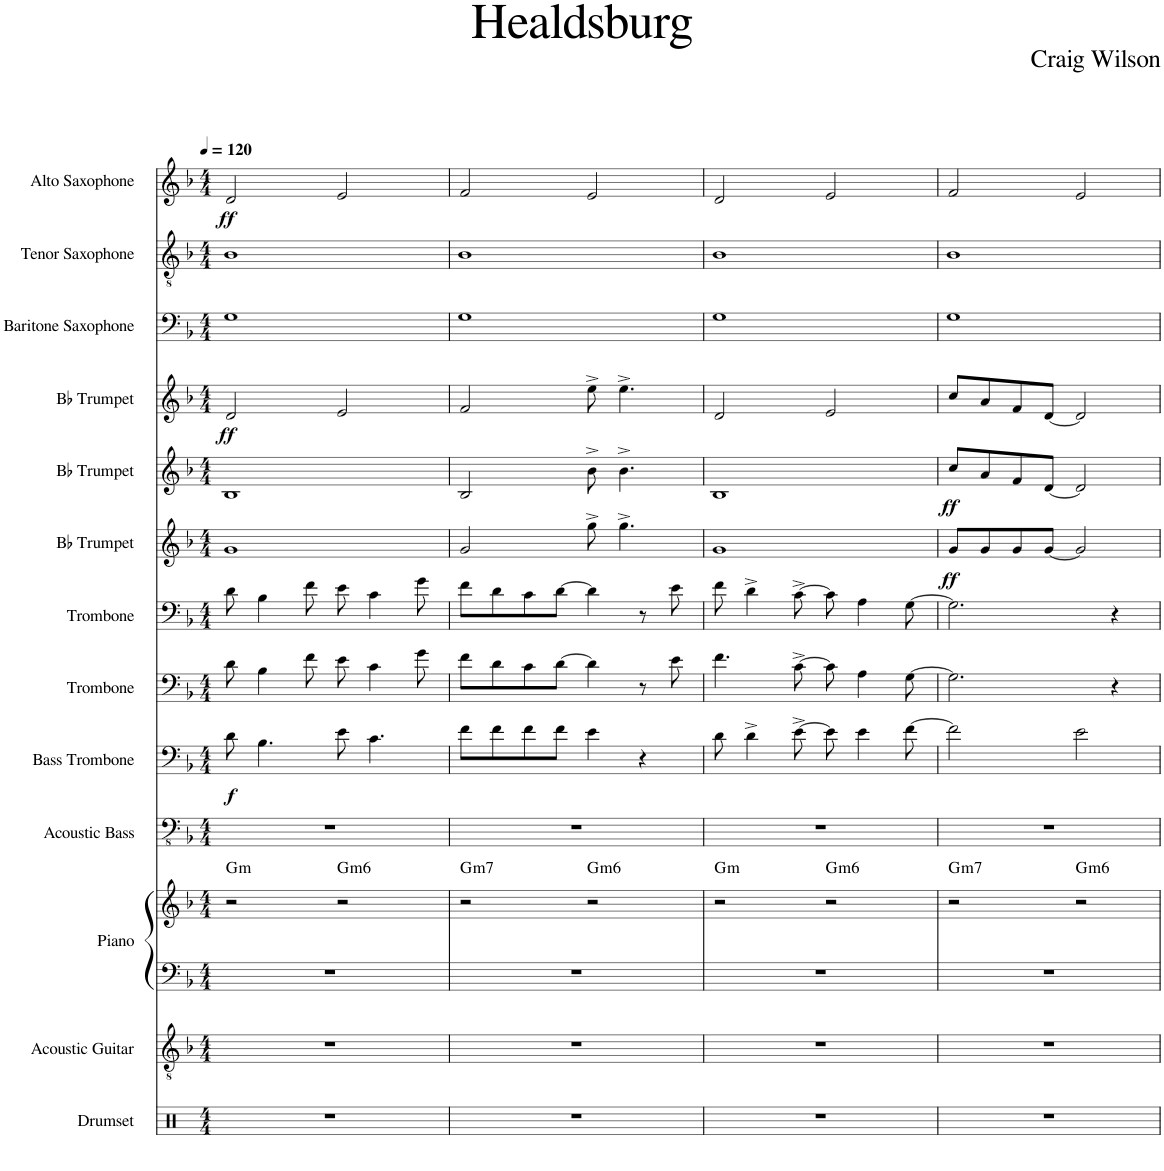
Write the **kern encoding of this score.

**kern	**kern	**kern	**kern	**harte	**kern	**kern	**dynam	**kern	**kern	**kern	**dynam	**kern	**dynam	**kern	**dynam	**kern	**kern	**kern	**dynam
*part13	*part12	*part11	*part11	*part11	*part10	*part9	*part9	*part8	*part7	*part6	*part6	*part5	*part5	*part4	*part4	*part3	*part2	*part1	*part1
*staff14	*staff13	*staff12	*staff11	*	*staff10	*staff9	*staff9	*staff8	*staff7	*staff6	*staff6	*staff5	*staff5	*staff4	*staff4	*staff3	*staff2	*staff1	*staff1
*I"Drumset	*I"Acoustic Guitar	*I"Piano	*	*	*I"Acoustic Bass	*I"Bass Trombone	*	*I"Trombone	*I"Trombone	*I"Bb Trumpet	*	*I"Bb Trumpet	*	*I"Bb Trumpet	*	*I"Baritone Saxophone	*I"Tenor Saxophone	*I"Alto Saxophone	*
*I'Drs.	*I'Guit.	*I'Pno.	*	*	*I'Bass	*I'B. Tbn.	*	*I'Tbn.	*I'Tbn.	*I'Bb Tpt.	*	*I'Bb Tpt.	*	*I'Bb Tpt.	*	*I'Bar. Sax.	*I'T. Sax.	*I'A. Sax.	*
*clefX	*clefGv2	*clefF4	*clefG2	*	*clefFv4	*clefF4	*	*clefF4	*clefF4	*clefG2	*	*clefG2	*	*clefG2	*	*clefF4	*clefGv2	*clefG2	*
*	*	*	*	*	*	*	*	*	*	*ITrd1c2	*	*ITrd1c2	*	*ITrd1c2	*	*ITrd12c21	*ITrd8c14	*ITrd5c9	*
*k[]	*k[b-]	*k[b-]	*k[b-]	*	*k[b-]	*k[b-]	*	*k[b-]	*k[b-]	*k[b-]	*	*k[b-]	*	*k[b-]	*	*k[b-]	*k[b-]	*k[b-]	*
*M4/4	*M4/4	*M4/4	*M4/4	*	*M4/4	*M4/4	*	*M4/4	*M4/4	*M4/4	*	*M4/4	*	*M4/4	*	*M4/4	*M4/4	*M4/4	*
*MM120	*MM120	*MM120	*MM120	*	*MM120	*MM120	*	*MM120	*MM120	*MM120	*	*MM120	*	*MM120	*	*MM120	*MM120	*MM120	*
=1	=1	=1	=1	=1	=1	=1	=1	=1	=1	=1	=1	=1	=1	=1	=1	=1	=1	=1	=1
!	!	!	!	!LO:H:kt=m	!	!	!LO:DY:b	!	!	!	!	!	!	!	!LO:DY:b	!	!	!	!LO:DY:b
1r	1r	1r	2r	G:min	1r	8d\	f	8d\	8d\	1g	.	1B-	.	2d/	ff	1G	1B-	2d/	ff
.	.	.	.	.	.	4.B-\	.	4B-\	4B-\	.	.	.	.	.	.	.	.	.	.
.	.	.	.	.	.	.	.	8f\	8f\	.	.	.	.	.	.	.	.	.	.
!	!	!	!	!LO:H:kt=m6	!	!	!	!	!	!	!	!	!	!	!	!	!	!	!
.	.	.	2r	G:min6	.	8e\	.	8e\	8e\	.	.	.	.	2e/	.	.	.	2e/	.
.	.	.	.	.	.	4.c\	.	4c\	4c\	.	.	.	.	.	.	.	.	.	.
.	.	.	.	.	.	.	.	8g\	8g\	.	.	.	.	.	.	.	.	.	.
=2	=2	=2	=2	=2	=2	=2	=2	=2	=2	=2	=2	=2	=2	=2	=2	=2	=2	=2	=2
!	!	!	!	!LO:H:kt=m7	!	!	!	!	!	!	!	!	!	!	!	!	!	!	!
1r	1r	1r	2r	G:min7	1r	8f\L	.	8f\L	8f\L	2g/	.	2B-/	.	2f/	.	1G	1B-	2f/	.
.	.	.	.	.	.	8f\	.	8d\	8d\	.	.	.	.	.	.	.	.	.	.
.	.	.	.	.	.	8f\	.	8c\	8c\	.	.	.	.	.	.	.	.	.	.
.	.	.	.	.	.	8f\J	.	[8d\J	[8d\J	.	.	.	.	.	.	.	.	.	.
!	!	!	!	!LO:H:kt=m6	!	!	!	!	!	!	!	!	!	!	!	!	!	!	!
.	.	.	2r	G:min6	.	4e\	.	4d\]	4d\]	8gg^\	.	8b-^\	.	8ee^\	.	.	.	2e/	.
.	.	.	.	.	.	.	.	.	.	4.gg^\	.	4.b-^\	.	4.ee^\	.	.	.	.	.
.	.	.	.	.	.	4r	.	8r	8r	.	.	.	.	.	.	.	.	.	.
.	.	.	.	.	.	.	.	8e\	8e\	.	.	.	.	.	.	.	.	.	.
=3	=3	=3	=3	=3	=3	=3	=3	=3	=3	=3	=3	=3	=3	=3	=3	=3	=3	=3	=3
!	!	!	!	!LO:H:kt=m	!	!	!	!	!	!	!	!	!	!	!	!	!	!	!
1r	1r	1r	2r	G:min	1r	8d\	.	4.f\	8f\	1g	.	1B-	.	2d/	.	1G	1B-	2d/	.
.	.	.	.	.	.	4d^\	.	.	4d^\	.	.	.	.	.	.	.	.	.	.
.	.	.	.	.	.	[8e^\	.	[8c^\	[8c^\	.	.	.	.	.	.	.	.	.	.
!	!	!	!	!LO:H:kt=m6	!	!	!	!	!	!	!	!	!	!	!	!	!	!	!
.	.	.	2r	G:min6	.	8e\]	.	8c\]	8c\]	.	.	.	.	2e/	.	.	.	2e/	.
.	.	.	.	.	.	4e\	.	4A\	4A\	.	.	.	.	.	.	.	.	.	.
.	.	.	.	.	.	[8f\	.	[8G\	[8G\	.	.	.	.	.	.	.	.	.	.
=4	=4	=4	=4	=4	=4	=4	=4	=4	=4	=4	=4	=4	=4	=4	=4	=4	=4	=4	=4
!	!	!	!	!LO:H:kt=m7	!	!	!	!	!	!	!LO:DY:b	!	!LO:DY:b	!	!	!	!	!	!
1r	1r	1r	2r	G:min7	1r	2f\]	.	2.G\]	2.G\]	8g/L	ff	8cc/L	ff	8cc/L	.	1G	1B-	2f/	.
.	.	.	.	.	.	.	.	.	.	8g/	.	8a/	.	8a/	.	.	.	.	.
.	.	.	.	.	.	.	.	.	.	8g/	.	8f/	.	8f/	.	.	.	.	.
.	.	.	.	.	.	.	.	.	.	[8g/J	.	[8d/J	.	[8d/J	.	.	.	.	.
!	!	!	!	!LO:H:kt=m6	!	!	!	!	!	!	!	!	!	!	!	!	!	!	!
.	.	.	2r	G:min6	.	2e\	.	.	.	2g/]	.	2d/]	.	2d/]	.	.	.	2e/	.
.	.	.	.	.	.	.	.	4r	4r	.	.	.	.	.	.	.	.	.	.
=	=	=	=	=	=	=	=	=	=	=	=	=	=	=	=	=	=	=	=
*-	*-	*-	*-	*-	*-	*-	*-	*-	*-	*-	*-	*-	*-	*-	*-	*-	*-	*-	*-
